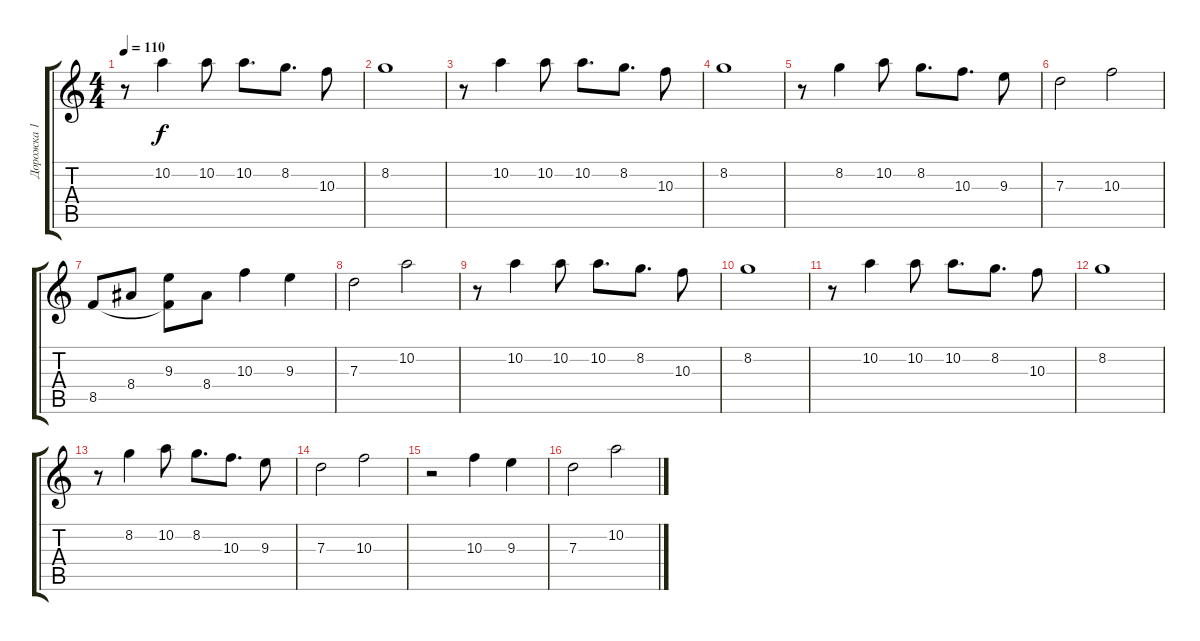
\track ("Дорожка 1" "Дорожка 1") {instrument electricguitarjazz}
\staff {score tabs}
\tuning (E4 B3 G3 D3 A2 E2) {hide}
\ts (4 4)
\tempo 110
\clef g2
\ks c
r.8{dy f} 10.2.4 10.2.8 10.2.8{d} 8.2.8{d} 10.3.8 |
8.2.1 |
r.8 10.2.4 10.2.8 10.2.8{d} 8.2.8{d} 10.3.8 |
8.2.1 |
r.8 8.2.4 10.2.8 8.2.8{d} 10.3.8{d} 9.3.8 |
7.3.2 10.3.2 |
8.5.8 8.4.8 (9.3 8.5{t}).8 8.4.8 10.3.4{volume 16 instrument electricguitarjazz} 9.3.4 |
7.3.2 10.2.2 |
r.8 10.2.4 10.2.8 10.2.8{d} 8.2.8{d} 10.3.8 |
8.2.1 |
r.8 10.2.4 10.2.8 10.2.8{d} 8.2.8{d} 10.3.8 |
8.2.1 |
r.8 8.2.4 10.2.8 8.2.8{d} 10.3.8{d} 9.3.8 |
7.3.2 10.3.2 |
r.2 10.3.4 9.3.4 |
7.3.2 10.2.2
